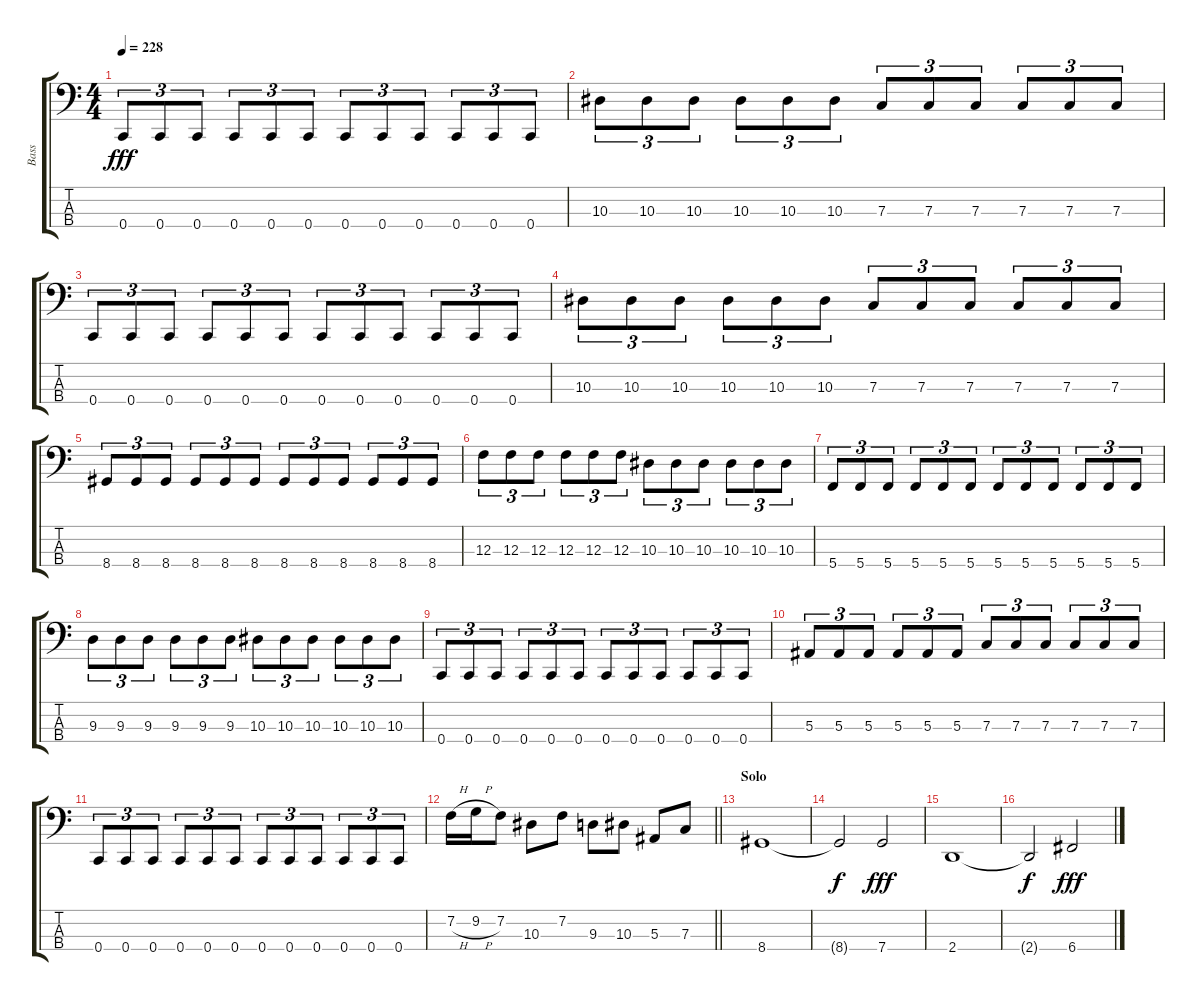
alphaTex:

\track ("Bass" "Bass") {instrument electricbasspick}
\staff {score tabs}
\tuning (Eb2 Bb1 F1 C1) {hide}
\ts (4 4)
\tempo 228
\clef f4
\ks c
0.4.8{tu (3 2) dy fff} 0.4.8{tu (3 2)} 0.4.8{tu (3 2)} 0.4.8{tu (3 2)} 0.4.8{tu (3 2)} 0.4.8{tu (3 2)} 0.4.8{tu (3 2)} 0.4.8{tu (3 2)} 0.4.8{tu (3 2)} 0.4.8{tu (3 2)} 0.4.8{tu (3 2)} 0.4.8{tu (3 2)} |
10.3.8{tu (3 2)} 10.3.8{tu (3 2)} 10.3.8{tu (3 2)} 10.3.8{tu (3 2)} 10.3.8{tu (3 2)} 10.3.8{tu (3 2)} 7.3.8{tu (3 2)} 7.3.8{tu (3 2)} 7.3.8{tu (3 2)} 7.3.8{tu (3 2)} 7.3.8{tu (3 2)} 7.3.8{tu (3 2)} |
0.4.8{tu (3 2)} 0.4.8{tu (3 2)} 0.4.8{tu (3 2)} 0.4.8{tu (3 2)} 0.4.8{tu (3 2)} 0.4.8{tu (3 2)} 0.4.8{tu (3 2)} 0.4.8{tu (3 2)} 0.4.8{tu (3 2)} 0.4.8{tu (3 2)} 0.4.8{tu (3 2)} 0.4.8{tu (3 2)} |
10.3.8{tu (3 2)} 10.3.8{tu (3 2)} 10.3.8{tu (3 2)} 10.3.8{tu (3 2)} 10.3.8{tu (3 2)} 10.3.8{tu (3 2)} 7.3.8{tu (3 2)} 7.3.8{tu (3 2)} 7.3.8{tu (3 2)} 7.3.8{tu (3 2)} 7.3.8{tu (3 2)} 7.3.8{tu (3 2)} |
8.4.8{tu (3 2)} 8.4.8{tu (3 2)} 8.4.8{tu (3 2)} 8.4.8{tu (3 2)} 8.4.8{tu (3 2)} 8.4.8{tu (3 2)} 8.4.8{tu (3 2)} 8.4.8{tu (3 2)} 8.4.8{tu (3 2)} 8.4.8{tu (3 2)} 8.4.8{tu (3 2)} 8.4.8{tu (3 2)} |
12.3.8{tu (3 2)} 12.3.8{tu (3 2)} 12.3.8{tu (3 2)} 12.3.8{tu (3 2)} 12.3.8{tu (3 2)} 12.3.8{tu (3 2)} 10.3.8{tu (3 2)} 10.3.8{tu (3 2)} 10.3.8{tu (3 2)} 10.3.8{tu (3 2)} 10.3.8{tu (3 2)} 10.3.8{tu (3 2)} |
5.4.8{tu (3 2)} 5.4.8{tu (3 2)} 5.4.8{tu (3 2)} 5.4.8{tu (3 2)} 5.4.8{tu (3 2)} 5.4.8{tu (3 2)} 5.4.8{tu (3 2)} 5.4.8{tu (3 2)} 5.4.8{tu (3 2)} 5.4.8{tu (3 2)} 5.4.8{tu (3 2)} 5.4.8{tu (3 2)} |
9.3.8{tu (3 2)} 9.3.8{tu (3 2)} 9.3.8{tu (3 2)} 9.3.8{tu (3 2)} 9.3.8{tu (3 2)} 9.3.8{tu (3 2)} 10.3.8{tu (3 2)} 10.3.8{tu (3 2)} 10.3.8{tu (3 2)} 10.3.8{tu (3 2)} 10.3.8{tu (3 2)} 10.3.8{tu (3 2)} |
0.4.8{tu (3 2)} 0.4.8{tu (3 2)} 0.4.8{tu (3 2)} 0.4.8{tu (3 2)} 0.4.8{tu (3 2)} 0.4.8{tu (3 2)} 0.4.8{tu (3 2)} 0.4.8{tu (3 2)} 0.4.8{tu (3 2)} 0.4.8{tu (3 2)} 0.4.8{tu (3 2)} 0.4.8{tu (3 2)} |
5.3.8{tu (3 2)} 5.3.8{tu (3 2)} 5.3.8{tu (3 2)} 5.3.8{tu (3 2)} 5.3.8{tu (3 2)} 5.3.8{tu (3 2)} 7.3.8{tu (3 2)} 7.3.8{tu (3 2)} 7.3.8{tu (3 2)} 7.3.8{tu (3 2)} 7.3.8{tu (3 2)} 7.3.8{tu (3 2)} |
0.4.8{tu (3 2)} 0.4.8{tu (3 2)} 0.4.8{tu (3 2)} 0.4.8{tu (3 2)} 0.4.8{tu (3 2)} 0.4.8{tu (3 2)} 0.4.8{tu (3 2)} 0.4.8{tu (3 2)} 0.4.8{tu (3 2)} 0.4.8{tu (3 2)} 0.4.8{tu (3 2)} 0.4.8{tu (3 2)} |
\barLineRight lightlight
7.2{h}.16 9.2{h}.16 7.2.8 10.3.8 7.2.8 9.3.8 10.3.8 5.3.8 7.3.8 |
\section ("" "Solo")
8.4.1 |
8.4{t}.2{dy f} 7.4.2{dy fff} |
2.4.1 |
2.4{t}.2{dy f} 6.4.2{dy fff}
